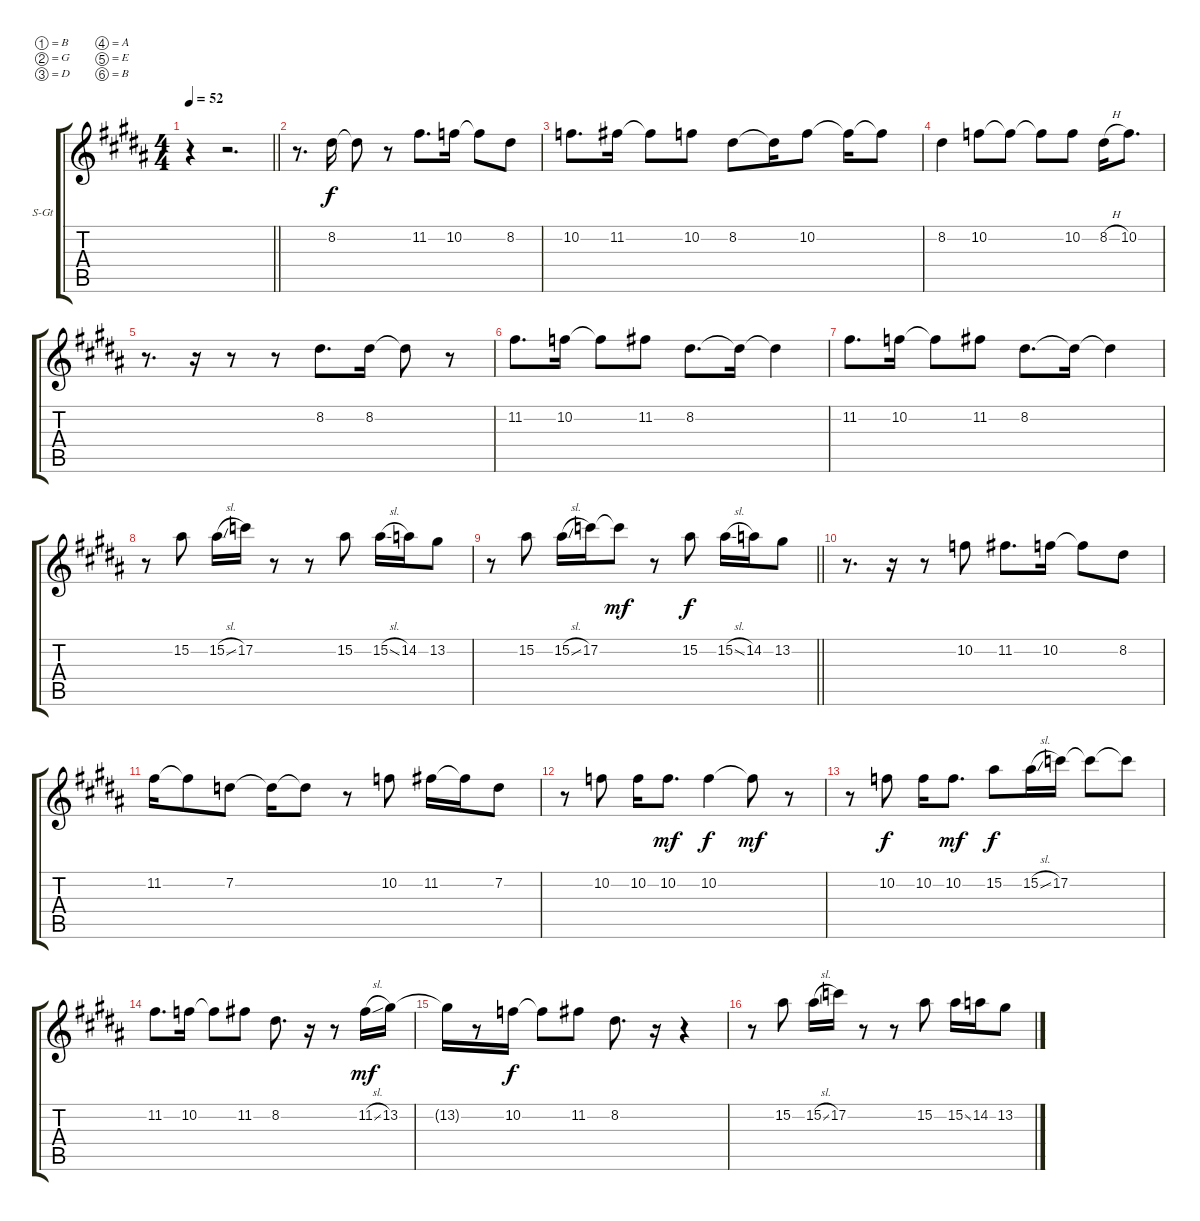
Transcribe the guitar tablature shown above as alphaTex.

\bracketExtendMode groupsimilarinstruments
\firstSystemTrackNameOrientation horizontal
\otherSystemsTrackNameOrientation horizontal
\track ("Ghastly Chorus Acoustic Guitar" "S-Gt") {instrument acousticguitarsteel}
\staff {score tabs}
\tuning (B3 G3 D3 A2 E2 B1)
\ts (4 4)
\tempo 52
\clef g2
\scale
0.245179
\barLineRight lightlight
\ks g#minor
r.4{dy f} r.2{d} |
\scale
0.509642 r.8{d} 8.2.16 8.2{t}.8 r.8 11.2.8{d} 10.2.16 10.2{t}.8 8.2.8 |
\scale
0.415385 10.2.8{d} 11.2.16 11.2{t}.8 10.2.8 8.2.8 8.2{t}.16 10.2.8 10.2{t}.16 10.2{t}.8 |
\scale
0.283761 8.2.4 10.2.8 10.2{t}.8 10.2{t}.8 10.2.8 8.2{h}.16 10.2.8{d} |
\scale
0.300855 r.8{d} r.16 r.8 r.8 8.2.8{d} 8.2.16 8.2{t}.8 r.8 |
\scale
0.288184 11.2.8{d} 10.2.16 10.2{t}.8 11.2.8 8.2.8{d} 8.2{t}.16 8.2{t}.4 |
\scale
0.288184 11.2.8{d} 10.2.16 10.2{t}.8 11.2.8 8.2.8{d} 8.2{t}.16 8.2{t}.4 |
\scale
0.423631 r.8 15.2.8 15.2{sl}.16 17.2.16 r.8 r.8 15.2.8 15.2{sl}.16 14.2.16 13.2.8 |
\scale
0.424855
\barLineRight lightlight
r.8 15.2.8 15.2{sl}.16 17.2.16 17.2{t}.8{dy mf} r.8 15.2.8{dy f} 15.2{sl}.16 14.2.16 13.2.8 |
\scale
0.276012 r.8{d} r.16 r.8 10.2.8 11.2.8{d} 10.2.16 10.2{t}.8 8.2.8 |
\scale
0.299133 11.2.16 11.2{t}.8 7.2.8 7.2{t}.16 7.2{t}.8 r.8 10.2.8 11.2.16 11.2{t}.16 7.2.8 |
\scale
0.253823 r.8 10.2.8 10.2.16 10.2.8{d dy mf} 10.2.4{dy f} 10.2{t}.8{dy mf} r.8 |
\scale
0.406728 r.8 10.2.8{dy f} 10.2.16 10.2.8{d dy mf} 15.2.8{dy f} 15.2{sl}.16 17.2.16 17.2{t}.8 17.2{t}.8 |
\scale
0.33945 11.2.8{d} 10.2.16 10.2{t}.8 11.2.8 8.2.8{d} r.16 r.8 11.2{sl}.16{dy mf} 13.2.16 |
\scale
0.263158 13.2{t}.16 r.8 10.2.16{dy f} 10.2{t}.8 11.2.8 8.2.8{d} r.16 r.4 |
\scale
0.368421 r.8 15.2.8 15.2{sl}.16 17.2.16 r.8 r.8 15.2.8 15.2{ss}.16 14.2.16 13.2.8
